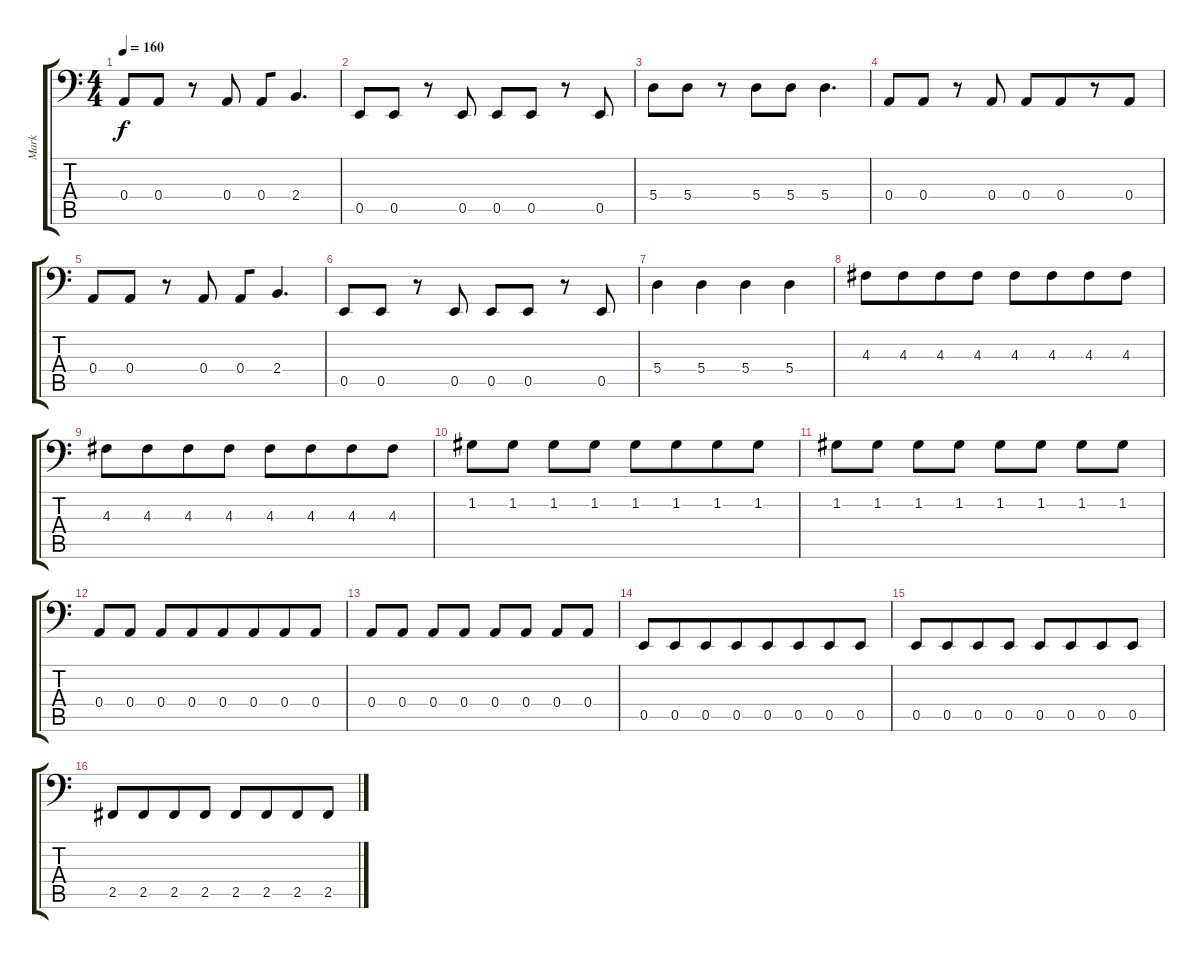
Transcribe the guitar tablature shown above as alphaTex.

\track ("Mark" "Mark") {instrument electricbassfinger}
\staff {score tabs}
\tuning (C3 G2 D2 A1 E1 B0) {hide}
\ts (4 4)
\tempo 160
\clef f4
\ks c
0.4.8{dy f} 0.4.8 r.8{beam merge} 0.4.8 0.4.8{beam merge} 2.4.4{d} |
0.5.8{beam merge} 0.5.8 r.8 0.5.8 0.5.8 0.5.8 r.8{beam merge} 0.5.8 |
5.4.8 5.4.8 r.8{beam merge} 5.4.8{beam merge} 5.4.8{beam merge} 5.4.4{d} |
0.4.8 0.4.8 r.8{beam merge} 0.4.8 0.4.8{beam merge} 0.4.8{beam merge} r.8{beam merge} 0.4.8 |
0.4.8 0.4.8 r.8{beam merge} 0.4.8 0.4.8{beam merge} 2.4.4{d} |
0.5.8{beam merge} 0.5.8 r.8 0.5.8 0.5.8 0.5.8 r.8{beam merge} 0.5.8 |
5.4.4{beam merge} 5.4.4 5.4.4 5.4.4 |
4.3.8 4.3.8{beam merge} 4.3.8 4.3.8 4.3.8 4.3.8{beam merge} 4.3.8 4.3.8 |
4.3.8 4.3.8{beam merge} 4.3.8 4.3.8 4.3.8 4.3.8{beam merge} 4.3.8 4.3.8 |
1.2.8 1.2.8 1.2.8{beam merge} 1.2.8 1.2.8{beam merge} 1.2.8{beam merge} 1.2.8 1.2.8 |
1.2.8 1.2.8 1.2.8 1.2.8 1.2.8 1.2.8 1.2.8 1.2.8 |
0.4.8{beam merge} 0.4.8 0.4.8 0.4.8{beam merge} 0.4.8 0.4.8{beam merge} 0.4.8{beam merge} 0.4.8 |
0.4.8{beam merge} 0.4.8 0.4.8 0.4.8 0.4.8{beam merge} 0.4.8 0.4.8 0.4.8 |
0.5.8 0.5.8{beam merge} 0.5.8 0.5.8{beam merge} 0.5.8{beam merge} 0.5.8{beam merge} 0.5.8 0.5.8 |
0.5.8{beam merge} 0.5.8{beam merge} 0.5.8 0.5.8 0.5.8 0.5.8{beam merge} 0.5.8 0.5.8 |
2.5.8{beam merge} 2.5.8{beam merge} 2.5.8 2.5.8 2.5.8{beam merge} 2.5.8{beam merge} 2.5.8 2.5.8
